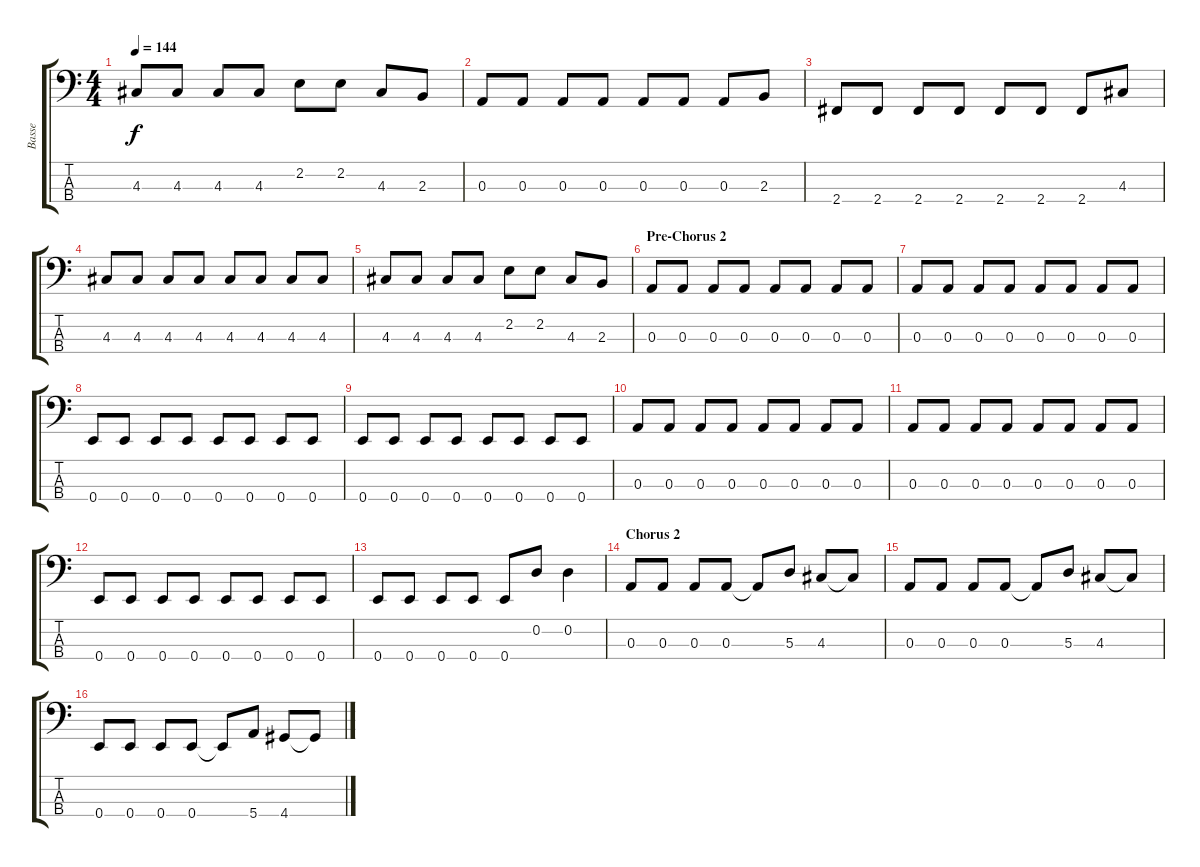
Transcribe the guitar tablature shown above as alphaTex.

\track ("Basse" "Basse") {instrument electricbasspick}
\staff {score tabs}
\tuning (G2 D2 A1 E1) {hide}
\ts (4 4)
\tempo 144
\clef f4
\ks c
4.3.8{dy f} 4.3.8 4.3.8 4.3.8 2.2.8 2.2.8 4.3.8 2.3.8 |
0.3.8 0.3.8 0.3.8 0.3.8 0.3.8 0.3.8 0.3.8 2.3.8 |
2.4.8 2.4.8 2.4.8 2.4.8 2.4.8 2.4.8 2.4.8 4.3.8 |
4.3.8 4.3.8 4.3.8 4.3.8 4.3.8 4.3.8 4.3.8 4.3.8 |
4.3.8 4.3.8 4.3.8 4.3.8 2.2.8 2.2.8 4.3.8 2.3.8 |
\section ("" "Pre-Chorus 2")
0.3.8 0.3.8 0.3.8 0.3.8 0.3.8 0.3.8 0.3.8 0.3.8 |
0.3.8 0.3.8 0.3.8 0.3.8 0.3.8 0.3.8 0.3.8 0.3.8 |
0.4.8 0.4.8 0.4.8 0.4.8 0.4.8 0.4.8 0.4.8 0.4.8 |
0.4.8 0.4.8 0.4.8 0.4.8 0.4.8 0.4.8 0.4.8 0.4.8 |
0.3.8 0.3.8 0.3.8 0.3.8 0.3.8 0.3.8 0.3.8 0.3.8 |
0.3.8 0.3.8 0.3.8 0.3.8 0.3.8 0.3.8 0.3.8 0.3.8 |
0.4.8 0.4.8 0.4.8 0.4.8 0.4.8 0.4.8 0.4.8 0.4.8 |
0.4.8 0.4.8 0.4.8 0.4.8 0.4.8 0.2.8 0.2.4 |
\section ("" "Chorus 2")
0.3.8 0.3.8 0.3.8 0.3.8 0.3{t}.8 5.3.8 4.3.8 4.3{t}.8 |
0.3.8 0.3.8 0.3.8 0.3.8 0.3{t}.8 5.3.8 4.3.8 4.3{t}.8 |
0.4.8 0.4.8 0.4.8 0.4.8 0.4{t}.8 5.4.8 4.4.8 4.4{t}.8
